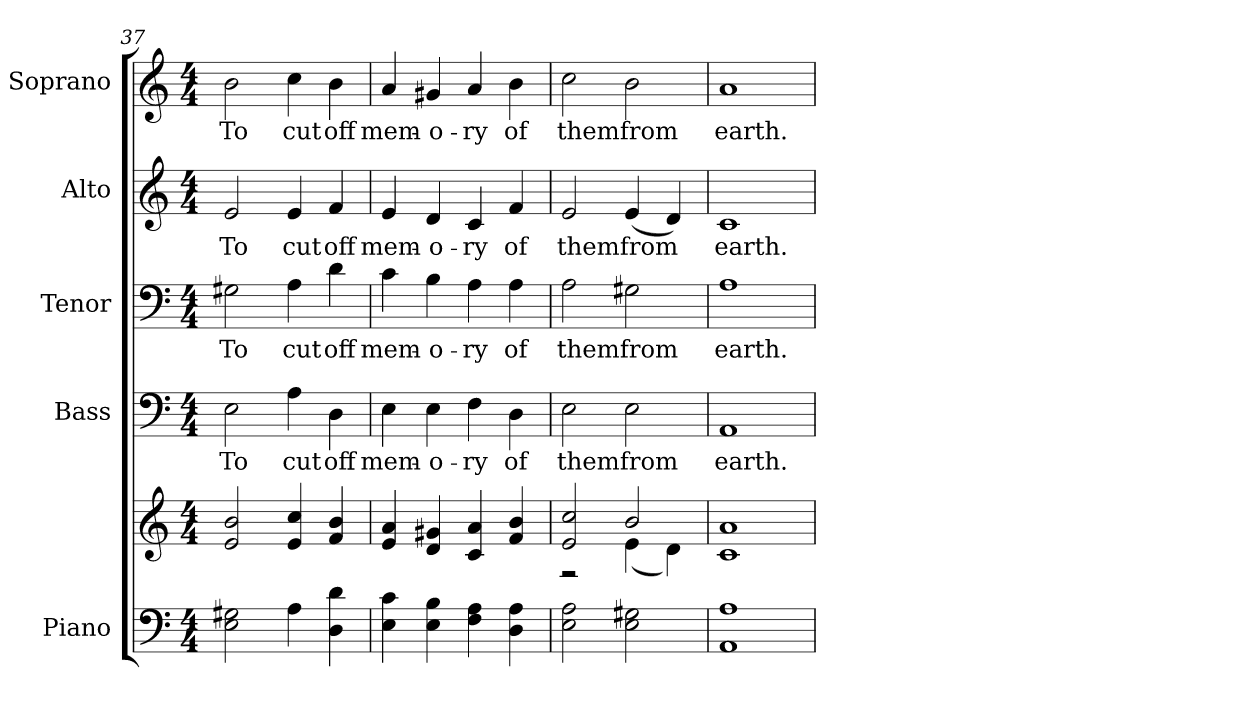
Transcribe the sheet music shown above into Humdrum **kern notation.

**kern	**kern	**kern	**text	**kern	**text	**kern	**text	**kern	**text
*part5	*part5	*part4	*part4	*part3	*part3	*part2	*part2	*part1	*part1
*staff6	*staff5	*staff4	*staff4	*staff3	*staff3	*staff2	*staff2	*staff1	*staff1
*I"Piano	*	*I"Bass	*	*I"Tenor	*	*I"Alto	*	*I"Soprano	*
*I'Pno.	*	*I'B.	*	*I'T.	*	*I'A.	*	*I'S.	*
!!LO:PB:g=z
*clefF4	*clefG2	*clefF4	*	*clefF4	*	*clefG2	*	*clefG2	*
*k[]	*k[]	*k[]	*	*k[]	*	*k[]	*	*k[]	*
*C:	*C:	*C:	*	*C:	*	*C:	*	*C:	*
*M4/4	*M4/4	*M4/4	*	*M4/4	*	*M4/4	*	*M4/4	*
=37	=37	=37	=37	=37	=37	=37	=37	=37	=37
!	!	!	!LO:LY:b:color=#000000	!	!	!	!	!	!
!	!	!	!	!	!LO:LY:b:color=#000000	!	!	!	!
!	!	!	!	!	!	!	!LO:LY:b:color=#000000	!	!
!	!	!	!	!	!	!	!	!	!LO:LY:b:color=#000000
2Ei\ 2G#Xi	2ei/ 2bi	2Ei\	To	2G#Xi\	To	2ei/	To	2bi\	To
!	!	!	!LO:LY:b:color=#000000	!	!	!	!	!	!
!	!	!	!	!	!LO:LY:b:color=#000000	!	!	!	!
!	!	!	!	!	!	!	!LO:LY:b:color=#000000	!	!
!	!	!	!	!	!	!	!	!	!LO:LY:b:color=#000000
4Ai\	4ei/ 4cci	4Ai\	cut	4Ai\	cut	4ei/	cut	4cci\	cut
!	!	!	!LO:LY:b:color=#000000	!	!	!	!	!	!
!	!	!	!	!	!LO:LY:b:color=#000000	!	!	!	!
!	!	!	!	!	!	!	!LO:LY:b:color=#000000	!	!
!	!	!	!	!	!	!	!	!	!LO:LY:b:color=#000000
4Di\ 4di	4fi/ 4bi	4Di\	off	4di\	off	4fi/	off	4bi\	off
=38	=38	=38	=38	=38	=38	=38	=38	=38	=38
!	!	!	!LO:LY:b:color=#000000	!	!	!	!	!	!
!	!	!	!	!	!LO:LY:b:color=#000000	!	!	!	!
!	!	!	!	!	!	!	!LO:LY:b:color=#000000	!	!
!	!	!	!	!	!	!	!	!	!LO:LY:b:color=#000000
4Ei\ 4ci	4ei/ 4ai	4Ei\	mem-	4ci\	mem-	4ei/	mem-	4ai/	mem-
!	!	!	!LO:LY:b:color=#000000	!	!	!	!	!	!
!	!	!	!	!	!LO:LY:b:color=#000000	!	!	!	!
!	!	!	!	!	!	!	!LO:LY:b:color=#000000	!	!
!	!	!	!	!	!	!	!	!	!LO:LY:b:color=#000000
4Ei\ 4Bi	4di/ 4g#Xi	4Ei\	-o-	4Bi\	-o-	4di/	-o-	4g#Xi/	-o-
!	!	!	!LO:LY:b:color=#000000	!	!	!	!	!	!
!	!	!	!	!	!LO:LY:b:color=#000000	!	!	!	!
!	!	!	!	!	!	!	!LO:LY:b:color=#000000	!	!
!	!	!	!	!	!	!	!	!	!LO:LY:b:color=#000000
4Fi\ 4Ai	4ci/ 4ai	4Fi\	-ry	4Ai\	-ry	4ci/	-ry	4ai/	-ry
!	!	!	!LO:LY:b:color=#000000	!	!	!	!	!	!
!	!	!	!	!	!LO:LY:b:color=#000000	!	!	!	!
!	!	!	!	!	!	!	!LO:LY:b:color=#000000	!	!
!	!	!	!	!	!	!	!	!	!LO:LY:b:color=#000000
4Di\ 4Ai	4fi/ 4bi	4Di\	of	4Ai\	of	4fi/	of	4bi\	of
=39	=39	=39	=39	=39	=39	=39	=39	=39	=39
*	*^	*	*	*	*	*	*	*	*
!	!	!	!	!LO:LY:b:color=#000000	!	!	!	!	!	!
!	!	!	!	!	!	!LO:LY:b:color=#000000	!	!	!	!
!	!	!	!	!	!	!	!	!LO:LY:b:color=#000000	!	!
!	!	!	!	!	!	!	!	!	!	!LO:LY:b:color=#000000
2Ei\ 2Ai	2ei/ 2cci	2r	2Ei\	them	2Ai\	them	2ei/	them	2cci\	them
!	!	!	!	!LO:LY:b:color=#000000	!	!	!	!	!	!
!	!	!	!	!	!	!LO:LY:b:color=#000000	!	!	!	!
!	!	!	!	!	!	!	!	!LO:LY:b:color=#000000	!	!
!	!	!	!	!	!	!	!	!	!	!LO:LY:b:color=#000000
2Ei\ 2G#Xi	2bi/	(4ei\	2Ei\	from	2G#Xi\	from	(4ei/	from	2bi\	from
.	.	4di\)	.	.	.	.	4di/)	.	.	.
*	*v	*v	*	*	*	*	*	*	*	*
=40	=40	=40	=40	=40	=40	=40	=40	=40	=40
*	*^	*	*	*	*	*	*	*	*
!	!	!	!	!LO:LY:b:color=#000000	!	!	!	!	!	!
*	*v	*v	*	*	*	*	*	*	*	*
*	*^	*	*	*	*	*	*	*	*
!	!	!	!	!	!	!LO:LY:b:color=#000000	!	!	!	!
*	*v	*v	*	*	*	*	*	*	*	*
*	*^	*	*	*	*	*	*	*	*
!	!	!	!	!	!	!	!	!LO:LY:b:color=#000000	!	!
*	*v	*v	*	*	*	*	*	*	*	*
*	*^	*	*	*	*	*	*	*	*
!	!	!	!	!	!	!	!	!	!	!LO:LY:b:color=#000000
*	*v	*v	*	*	*	*	*	*	*	*
1AAi 1Ai	1ci 1ai	1AAi	earth.	1Ai	earth.	1ci	earth.	1ai	earth.
=	=	=	=	=	=	=	=	=	=
*-	*-	*-	*-	*-	*-	*-	*-	*-	*-
